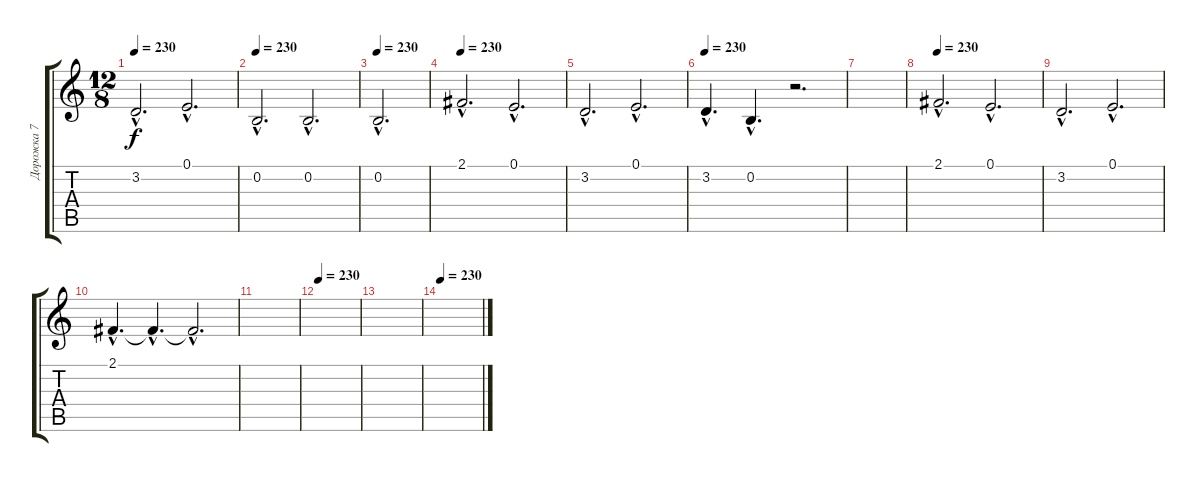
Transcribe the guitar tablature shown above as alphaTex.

\track ("Дорожка 7" "Дорожка 7") {instrument acousticgrandpiano}
\staff {score tabs}
\tuning (E4 B3 G3 D3 A2 E2) {hide}
\ts (12 8)
\tempo 230
\clef g2
\ks c
3.2{hac}.2{d dy f} 0.1{hac}.2{d} |
\tempo 230
0.2{hac}.2{d} 0.2{hac}.2{d} |
\tempo 230
0.2{hac}.2{d} |
\tempo 230
2.1{hac}.2{d} 0.1{hac}.2{d} |
3.2{hac}.2{d} 0.1{hac}.2{d} |
\tempo 230
3.2{hac}.4{d} 0.2{hac}.4{d} r.2{d} |
|
\tempo 230
2.1{hac}.2{d} 0.1{hac}.2{d} |
3.2{hac}.2{d} 0.1{hac}.2{d} |
2.1{hac}.4{d} 2.1{hac t}.4{d} 2.1{hac t}.2{d} |
|
\tempo 230
|
|
\tempo 230
